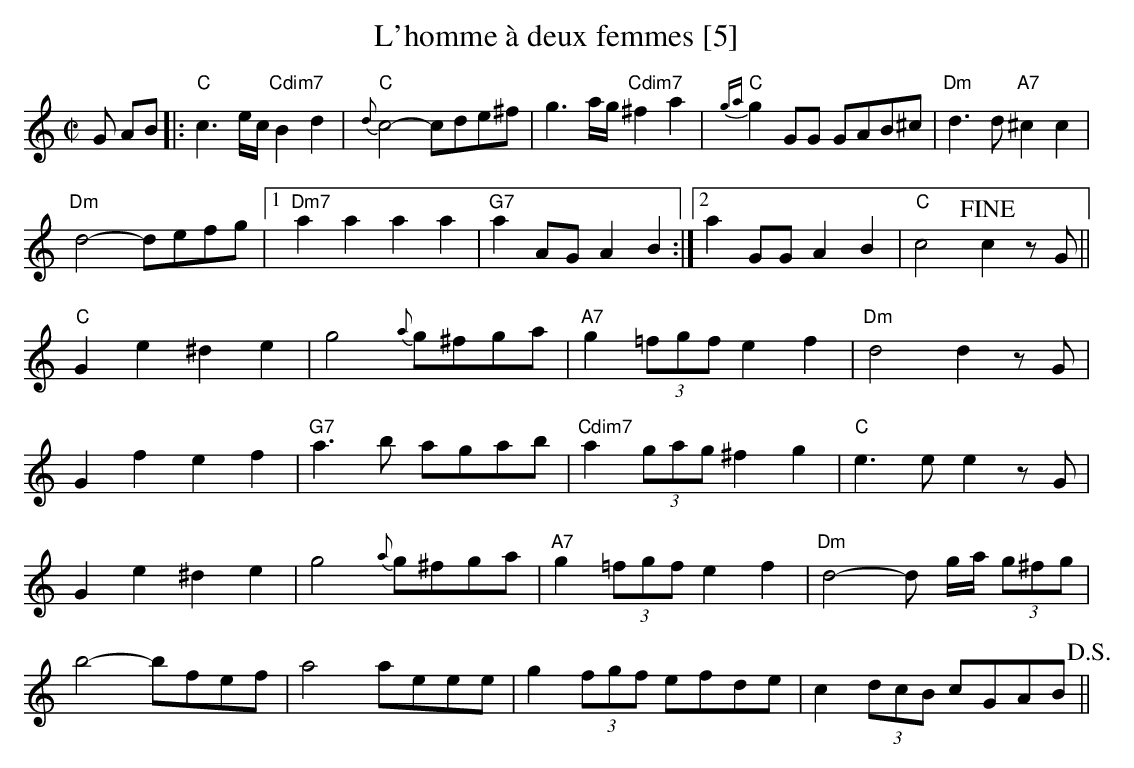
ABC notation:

X:1
T:L'homme à deux femmes [5]
M:C|
L:1/8
K:C
G AB|:"C"c3 e/c/ "Cdim7"B2d2|"C"{d}c4-cde^f|g3 a/g/ "Cdim7"^f2a2|"C"{ga}g2 GG GAB^c|"Dm"d3d "A7"^c2c2|
"Dm"d4-defg|1 "Dm7"a2a2a2a2|"G7"a2 AG A2B2:|2 a2 GG A2B2|"C"c4 !fine!c2 zG||
"C"G2e2^d2e2|g4 {a}g^fga|"A7"g2 (3=fgf e2f2|"Dm"d4 d2zG|
G2f2e2f2|"G7"a3b agab|"Cdim7"a2 (3gag ^f2g2|"C"e3e e2zG|
G2e2^d2e2|g4 {a}g^fga|"A7"g2 (3=fgf e2f2|"Dm"d4-d g/a/ (3g^fg|
b4-bfef|a4 aeee|g2 (3fgf efde|c2 (3dcB cGAB!D.S.!||
